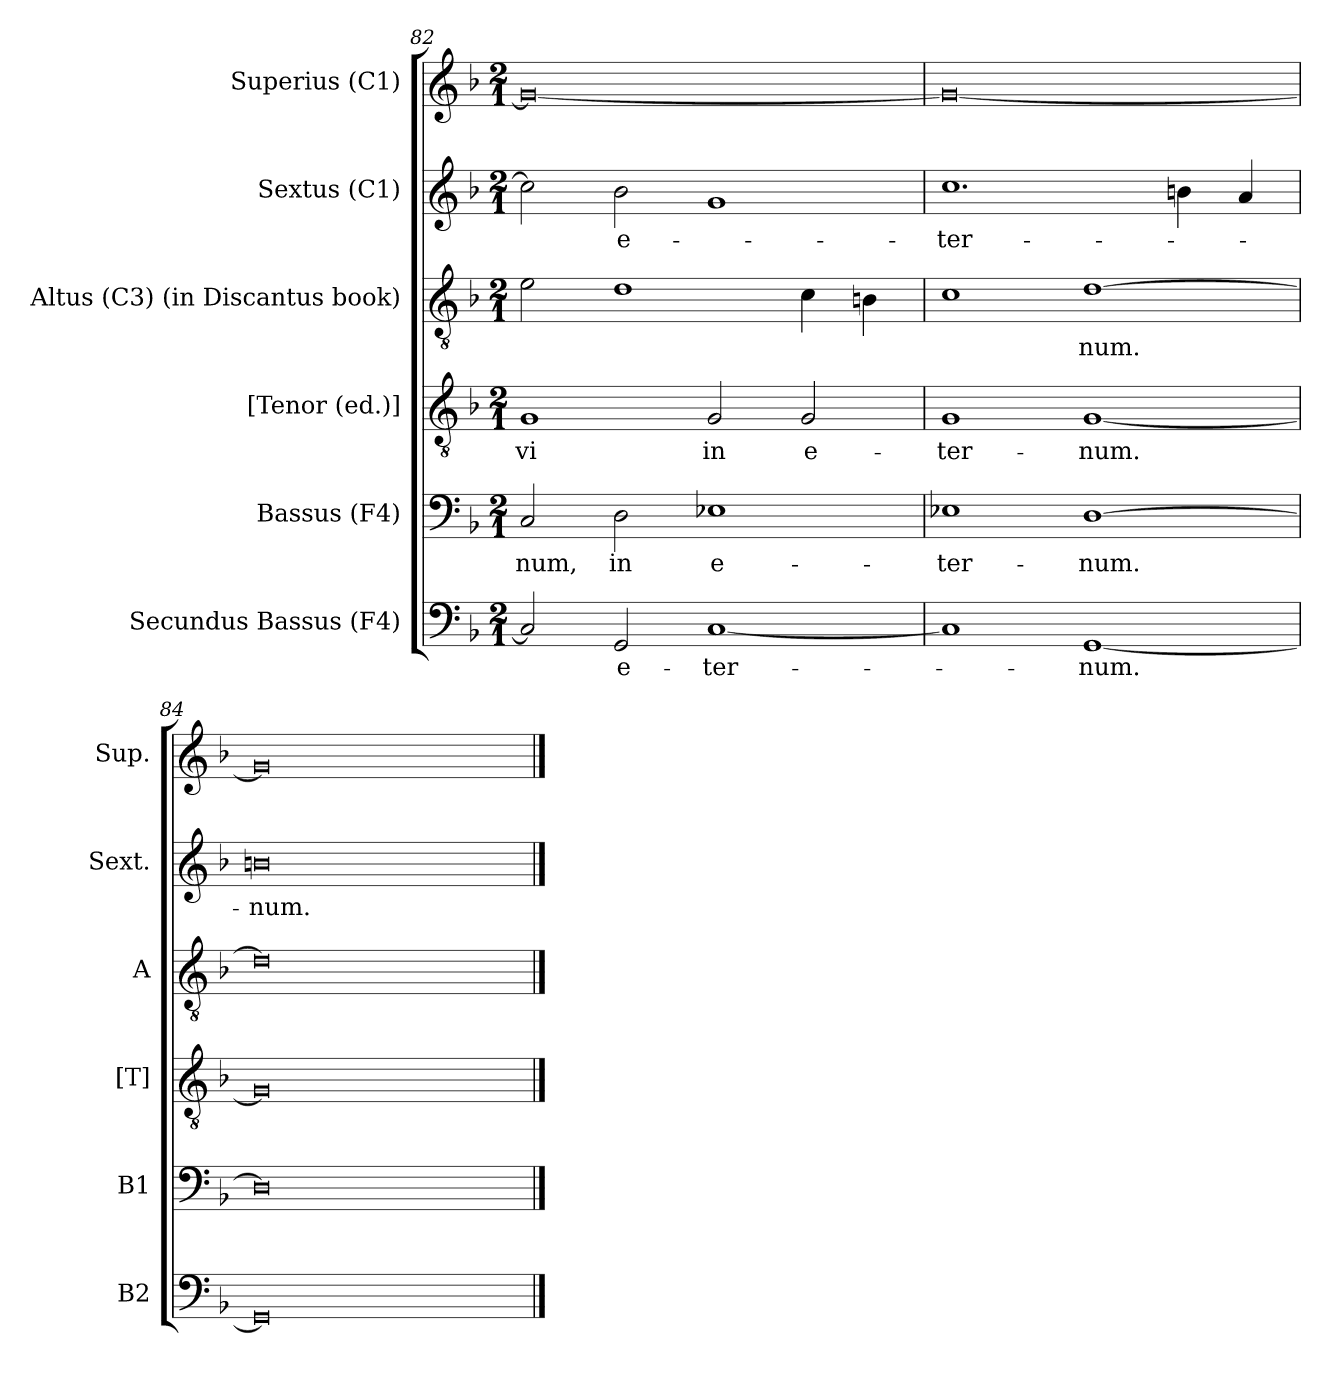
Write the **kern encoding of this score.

**kern	**text	**kern	**text	**kern	**text	**kern	**text	**kern	**text	**kern
*part6	*part6	*part5	*part5	*part4	*part4	*part3	*part3	*part2	*part2	*part1
*staff6	*staff6	*staff5	*staff5	*staff4	*staff4	*staff3	*staff3	*staff2	*staff2	*staff1
*I"Secundus Bassus (F4)	*	*I"Bassus (F4)	*	*I"[Tenor (ed.)]	*	*I"Altus (C3) (in Discantus book)	*	*I"Sextus (C1)	*	*I"Superius (C1)
*I'B2	*	*I'B1	*	*I'[T]	*	*I'A	*	*I'Sext.	*	*I'Sup.
*clefF4	*	*clefF4	*	*clefGv2	*	*clefGv2	*	*clefG2	*	*clefG2
*	*	*	*	*ITrd7c12	*	*	*	*	*	*
*k[b-]	*	*k[b-]	*	*k[b-]	*	*k[b-]	*	*k[b-]	*	*k[b-]
*F:	*	*F:	*	*F:	*	*F:	*	*F:	*	*F:
*M2/1	*	*M2/1	*	*M2/1	*	*M2/1	*	*M2/1	*	*M2/1
=82	=82	=82	=82	=82	=82	=82	=82	=82	=82	=82
!	!	!	!LO:LY:b:color=#000000	!	!	!	!	!	!	!
!	!	!	!	!	!LO:LY:b:color=#000000	!	!	!	!	!
2Ci/]	.	2Ci/	-num,	1GGi	-vi	2ei\	.	2cci\]	.	0gi_
!	!LO:LY:b:color=#000000	!	!	!	!	!	!	!	!	!
!	!	!	!LO:LY:b:color=#000000	!	!	!	!	!	!	!
!	!	!	!	!	!	!	!	!	!LO:LY:b:color=#000000	!
2GGi/	e-	2Di\	in	.	.	1di	.	2b-i\	e-	.
!	!LO:LY:b:color=#000000	!	!	!	!	!	!	!	!	!
!	!	!	!LO:LY:b:color=#000000	!	!	!	!	!	!	!
!	!	!	!	!	!LO:LY:b:color=#000000	!	!	!	!	!
[1Ci	-ter-	1E-i	e-	2GGi/	in	.	.	1gi	.	.
!	!	!	!	!	!LO:LY:b:color=#000000	!	!	!	!	!
.	.	.	.	2GGi/	e-	4ci\	.	.	.	.
.	.	.	.	.	.	4Bni\	.	.	.	.
=83	=83	=83	=83	=83	=83	=83	=83	=83	=83	=83
!	!	!	!LO:LY:b:color=#000000	!	!	!	!	!	!	!
!	!	!	!	!	!LO:LY:b:color=#000000	!	!	!	!	!
!	!	!	!	!	!	!	!	!	!LO:LY:b:color=#000000	!
1Ci]	.	1E-i	-ter-	1GGi	-ter-	1ci	.	1.cci	-ter-	0gi_
!	!LO:LY:b:color=#000000	!	!	!	!	!	!	!	!	!
!	!	!	!LO:LY:b:color=#000000	!	!	!	!	!	!	!
!	!	!	!	!	!LO:LY:b:color=#000000	!	!	!	!	!
!	!	!	!	!	!	!	!LO:LY:b:color=#000000	!	!	!
[1GGi	-num.	[1Di	-num.	[1GGi	-num.	[1di	-num.	.	.	.
.	.	.	.	.	.	.	.	4bni\	.	.
.	.	.	.	.	.	.	.	4ai/	.	.
=84	=84	=84	=84	=84	=84	=84	=84	=84	=84	=84
!	!	!	!	!	!	!	!	!	!LO:LY:b:color=#000000	!
0GGi]	.	0Di]	.	0GGi]	.	0di]	.	0bni	-num.	0gi]
==	==	==	==	==	==	==	==	==	==	==
*-	*-	*-	*-	*-	*-	*-	*-	*-	*-	*-
